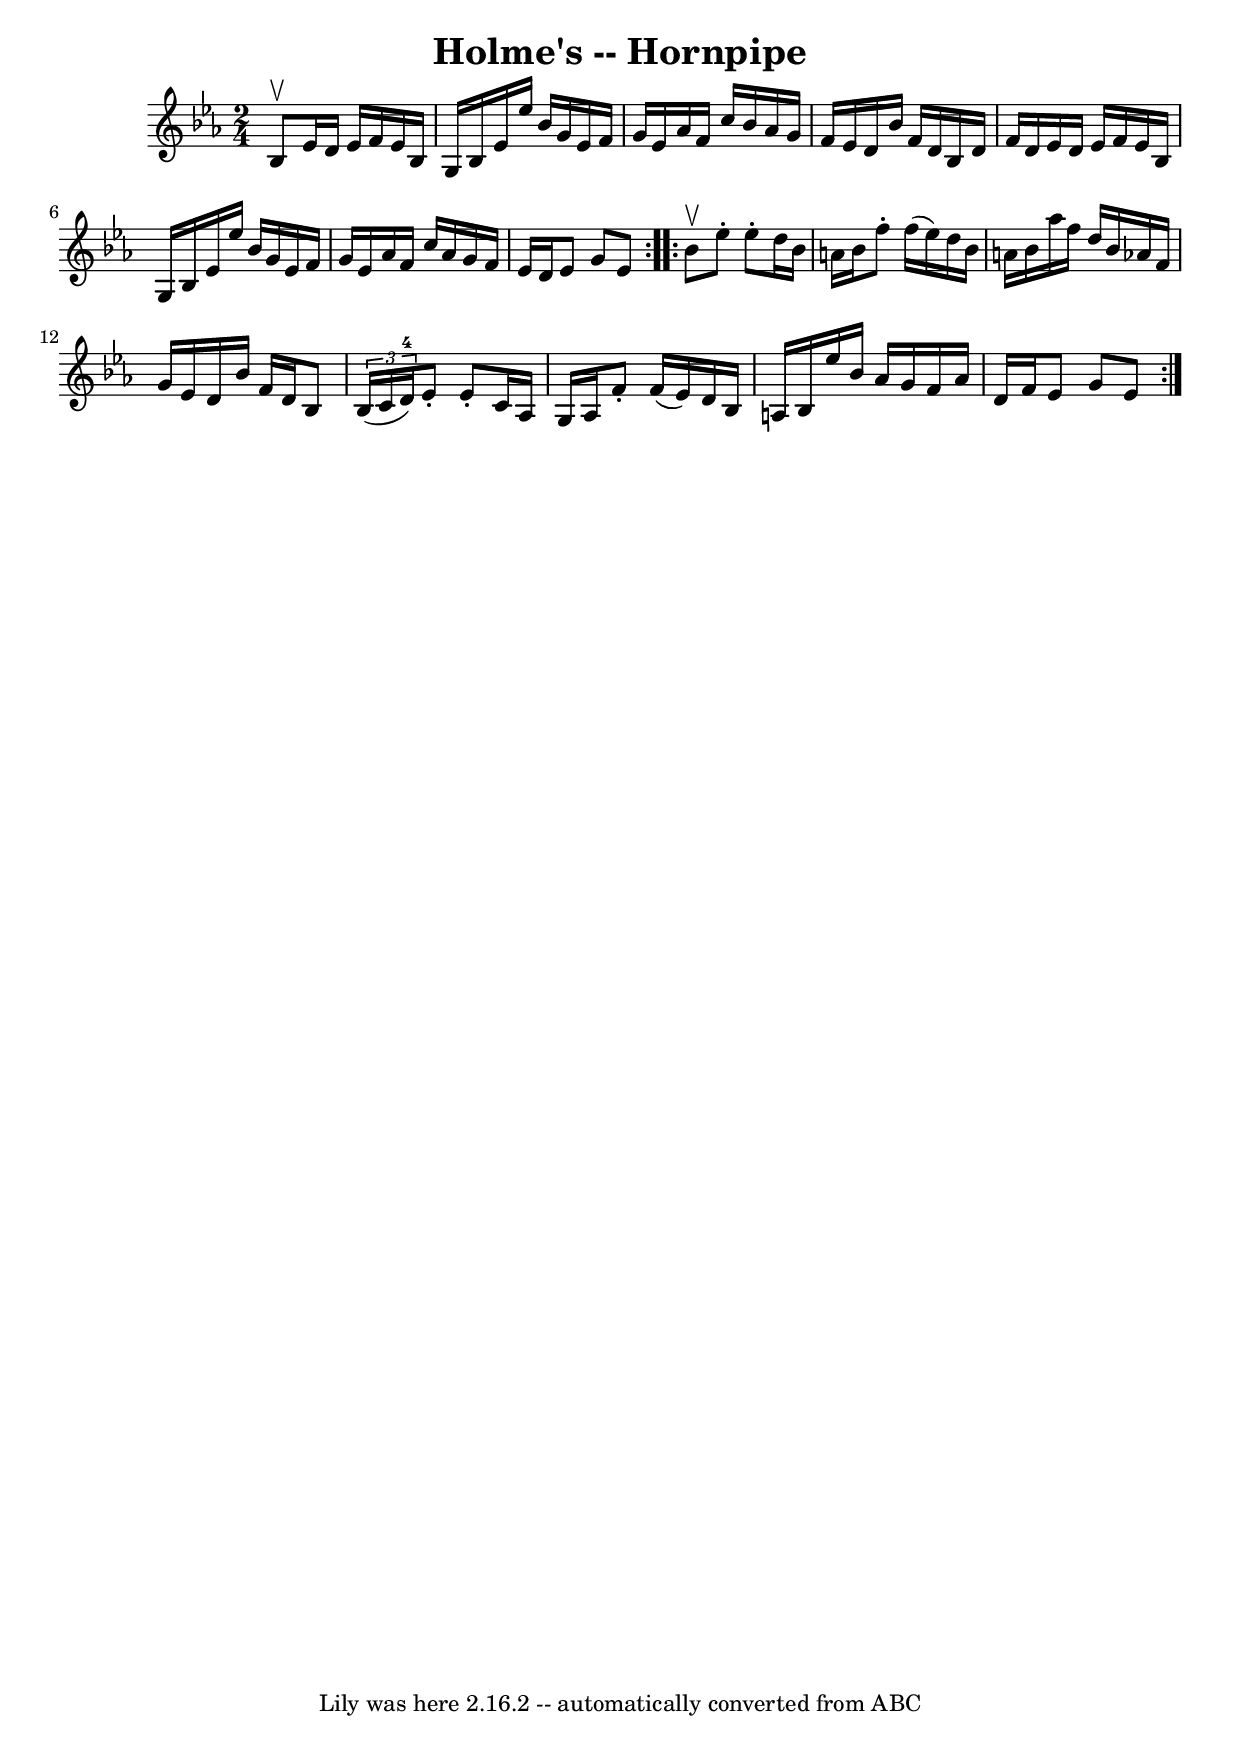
\version "2.16.2"
\include "Mammoth.ily"
\header {
  %% book = "Cole's 1000 Fiddle Tunes"
  crossRefNumber = "1"
  footnotes = ""
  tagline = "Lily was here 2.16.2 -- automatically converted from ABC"
  title = "Holme's -- Hornpipe"

}
voicedefault =  {



  \repeat volta 2 {

    \time 2/4 
    \key ees \major bes8^\upbow |
    ees'16 d'16 ees'16    
    f'16 ees'16 bes16 g16 bes16  |
    ees'16 ees''16 bes'16 
    g'16 ees'16 f'16 g'16 ees'16    |
    aes'16 f'16    
    c''16 bes'16 aes'16 g'16 f'16 ees'16  |
    d'16 bes'16  
    f'16 d'16 bes16 d'16 f'16 d'16  |
    ees'16 d'16    
    ees'16 f'16 ees'16 bes16 g16 bes16  |
    ees'16 ees''16 
    bes'16 g'16 ees'16 f'16 g'16 ees'16  |
    aes'16    
    f'16 c''16 aes'16 g'16 f'16 ees'16 d'16  |
    ees'8    
    g'8 ees'8  
  }     
  \repeat volta 2 {
    bes'8^\upbow |
    ees''8-.   
    ees''8-. d''16 bes'16 a'16 bes'16  |
    f''8-. f''16 (
    ees''16) d''16 bes'16 a'16 bes'16  |
    aes''16 f''16    
    d''16 bes'16 aes'16 f'16 g'16 ees'16  |
    d'16 bes'16  
    f'16 d'16 bes8    \times 2/3 { bes16 (c'16 d'16-4) 
				 } 
    |
    ees'8-. ees'8-. c'16 aes16 g16 aes16  |
    
    f'8-. f'16 (ees'16) d'16 bes16 a16 bes16  |
    
    ees''16 bes'16 aes'16 g'16 f'16 aes'16 d'16 f'16  |
    
    ees'8 g'8 ees'8  
  }   

}

\score{
  <<

    \context Staff="default"
    {
      \voicedefault 
      
    }

  >>
  \layout {
    
  }
  \midi {
  }

}
